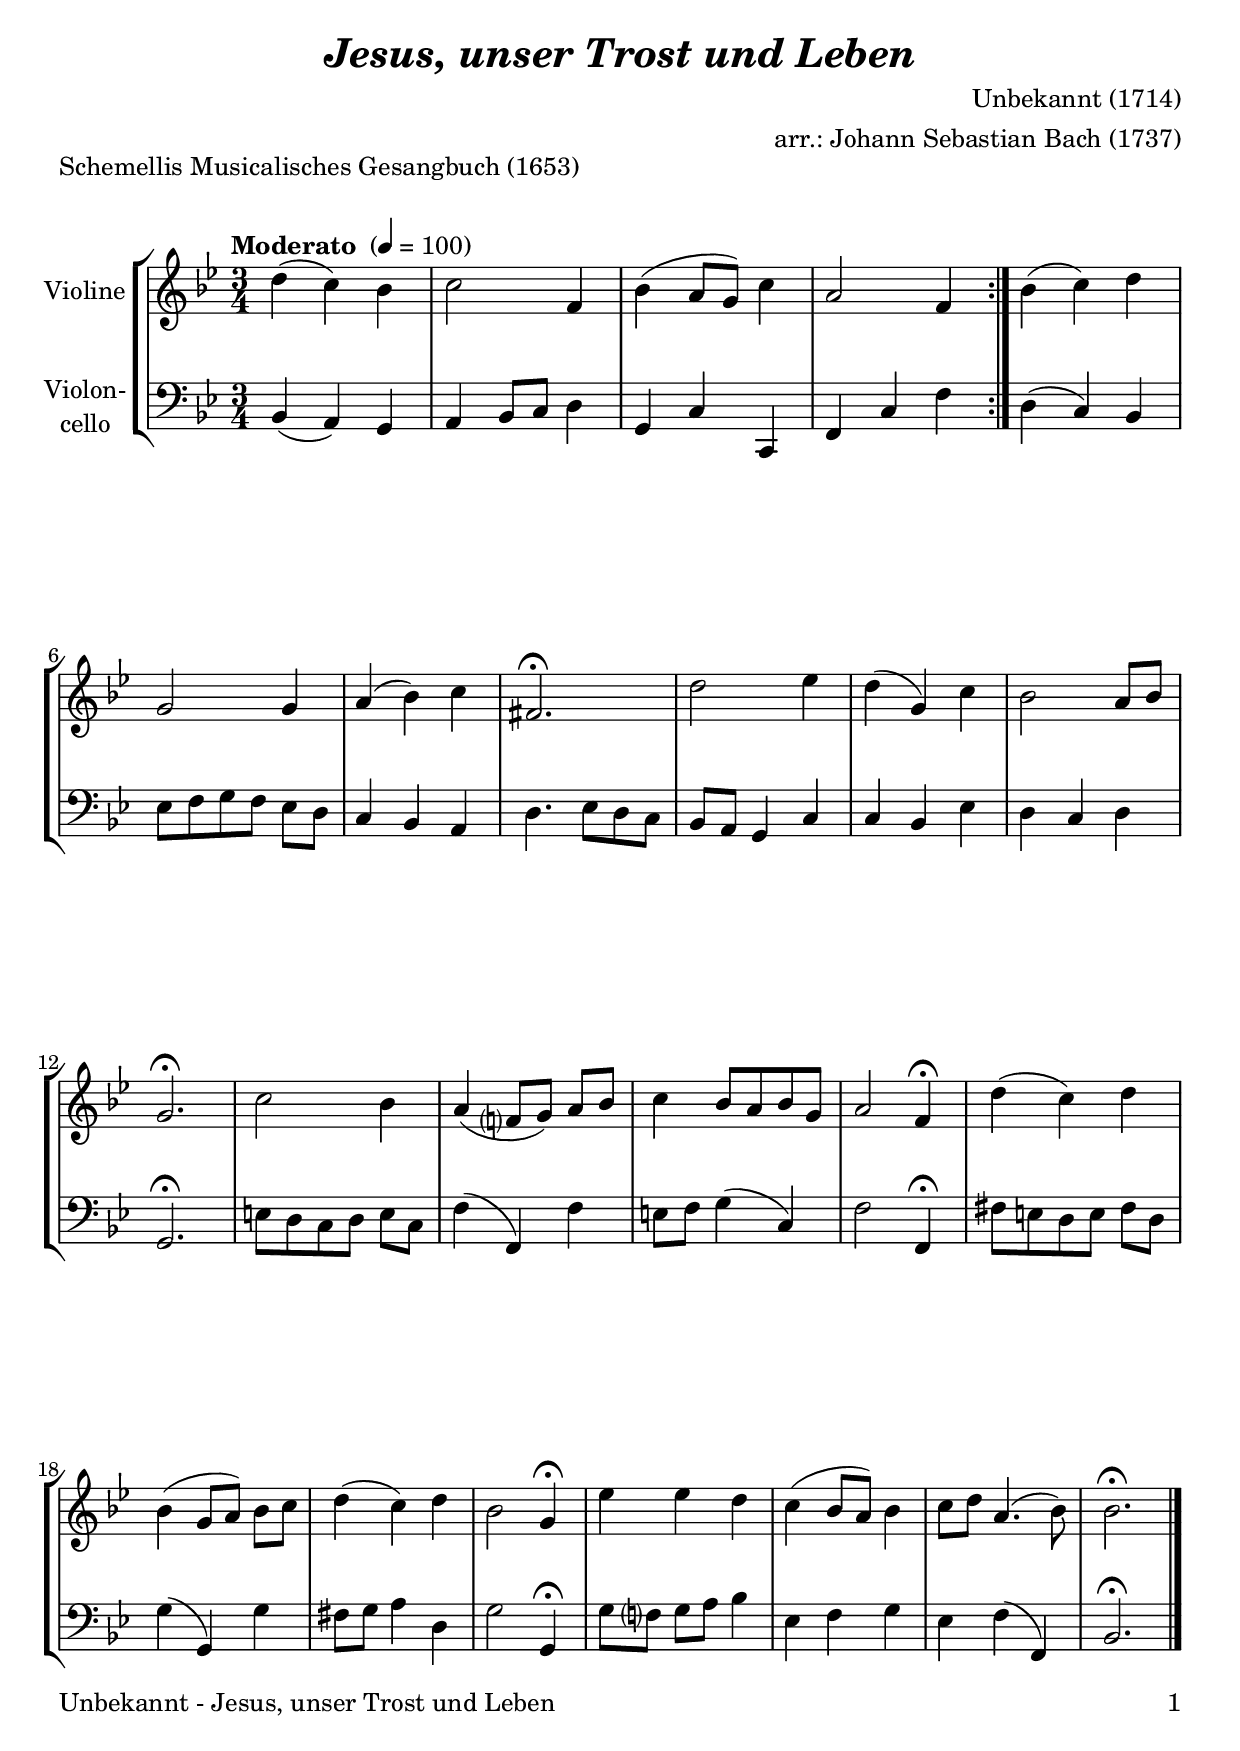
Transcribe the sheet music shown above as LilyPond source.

\version "2.18.2"
\include "deutsch.ly"
  
#(set-global-staff-size 22)

\header {
  title     = \markup \bold \italic "Jesus, unser Trost und Leben"
  composer  = "Unbekannt (1714)"
  arranger  = "arr.: Johann Sebastian Bach (1737)"
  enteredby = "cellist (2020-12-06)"
  piece     = "Schemellis Musicalisches Gesangbuch (1653)"
}

voiceconsts = {
  \key g \minor
  \time 3/4
  \clef "treble"
  \numericTimeSignature
  % Set default beaming for all staves
%  \set Timing.beamExceptions = #'()
%  \set Timing.baseMoment     = #(ly:make-moment 1 4)
%  \set Timing.beatStructure  = #'(1 1 1)
  \tempo "Moderato " 4=100
}

mivl = "violin"
%miba = "pizzicato strings"
miba = "cello"

rit = \mark \markup \box \italic "rit."

va = \relative c'' {
  \voiceconsts

  \repeat volta 2 {
    d4( c) b
    c2 f,4
    b( a8 g) c4
    a2 f4
  }
  b( c) d
  g,2 g4
  a( b) c
  fis,2.\fermata
  d'2 es4
  d( g,) c
  b2 a8 b
  g2.\fermata
  c2 b4

  a( f?8 g) a[ b]
  c4 b8 a b g
  a2 f4\fermata
  d'( c) d
  b( g8 a) b[ c]
  d4( c) d
  b2 g4\fermata
  es' es d
  c( b8 a) b4
  c8 d a4.( b8)
  b2.\fermata \bar "|."
}

vb = \relative c {
  \voiceconsts
  \clef "bass"
  
  \repeat volta 2 {
    b4( a) g
    a b8 c d4
    g, c c,
    f c' f
  }
  d( c) b
  es8 f g f es[ d]
  c4 b a
  d4. es8 d c
  b a g4 c
  c b es
  d c d
  g,2.\fermata
  e'8 d c d e[ c]

  f4( f,) f'
  e8 f g4( c,)
  f2 f,4\fermata
  fis'8 e d e fis[ d]
  g4( g,) g'
  fis8 g a4 d,
  g2 g,4\fermata
  g'8 f? g[ a] b4
  es, f g
  es f( f,)
  b2.\fermata \bar "|."
}


music = \new StaffGroup <<
      \new Staff {
	\set Staff.midiInstrument = \mivl
	\set Staff.instrumentName = \markup \center-column { "Violine" }
	\transpose g g { \va }
      }

      \new Staff {
	\set Staff.midiInstrument = \miba
	\set Staff.instrumentName = \markup \center-column { "Violon-" "cello" }
	\transpose g g { \vb }
      }
>>

\book {
   \paper {
    print-page-number = ##t
    print-first-page-number = ##t
    ragged-last-bottom = ##f
    oddHeaderMarkup = \markup \null
    evenHeaderMarkup = \markup \null
    oddFooterMarkup = \markup {
      \fill-line {
        \on-the-fly #print-page-number-check-first
        "Unbekannt - Jesus, unser Trost und Leben" \fromproperty #'page:page-number-string
      }
    }
    evenFooterMarkup = \oddFooterMarkup
  } \score {
    \music
    \layout {}
  }

  \score {
    \unfoldRepeats \music

    \midi {
      \context {
        \Score
      }
    }
  }
}